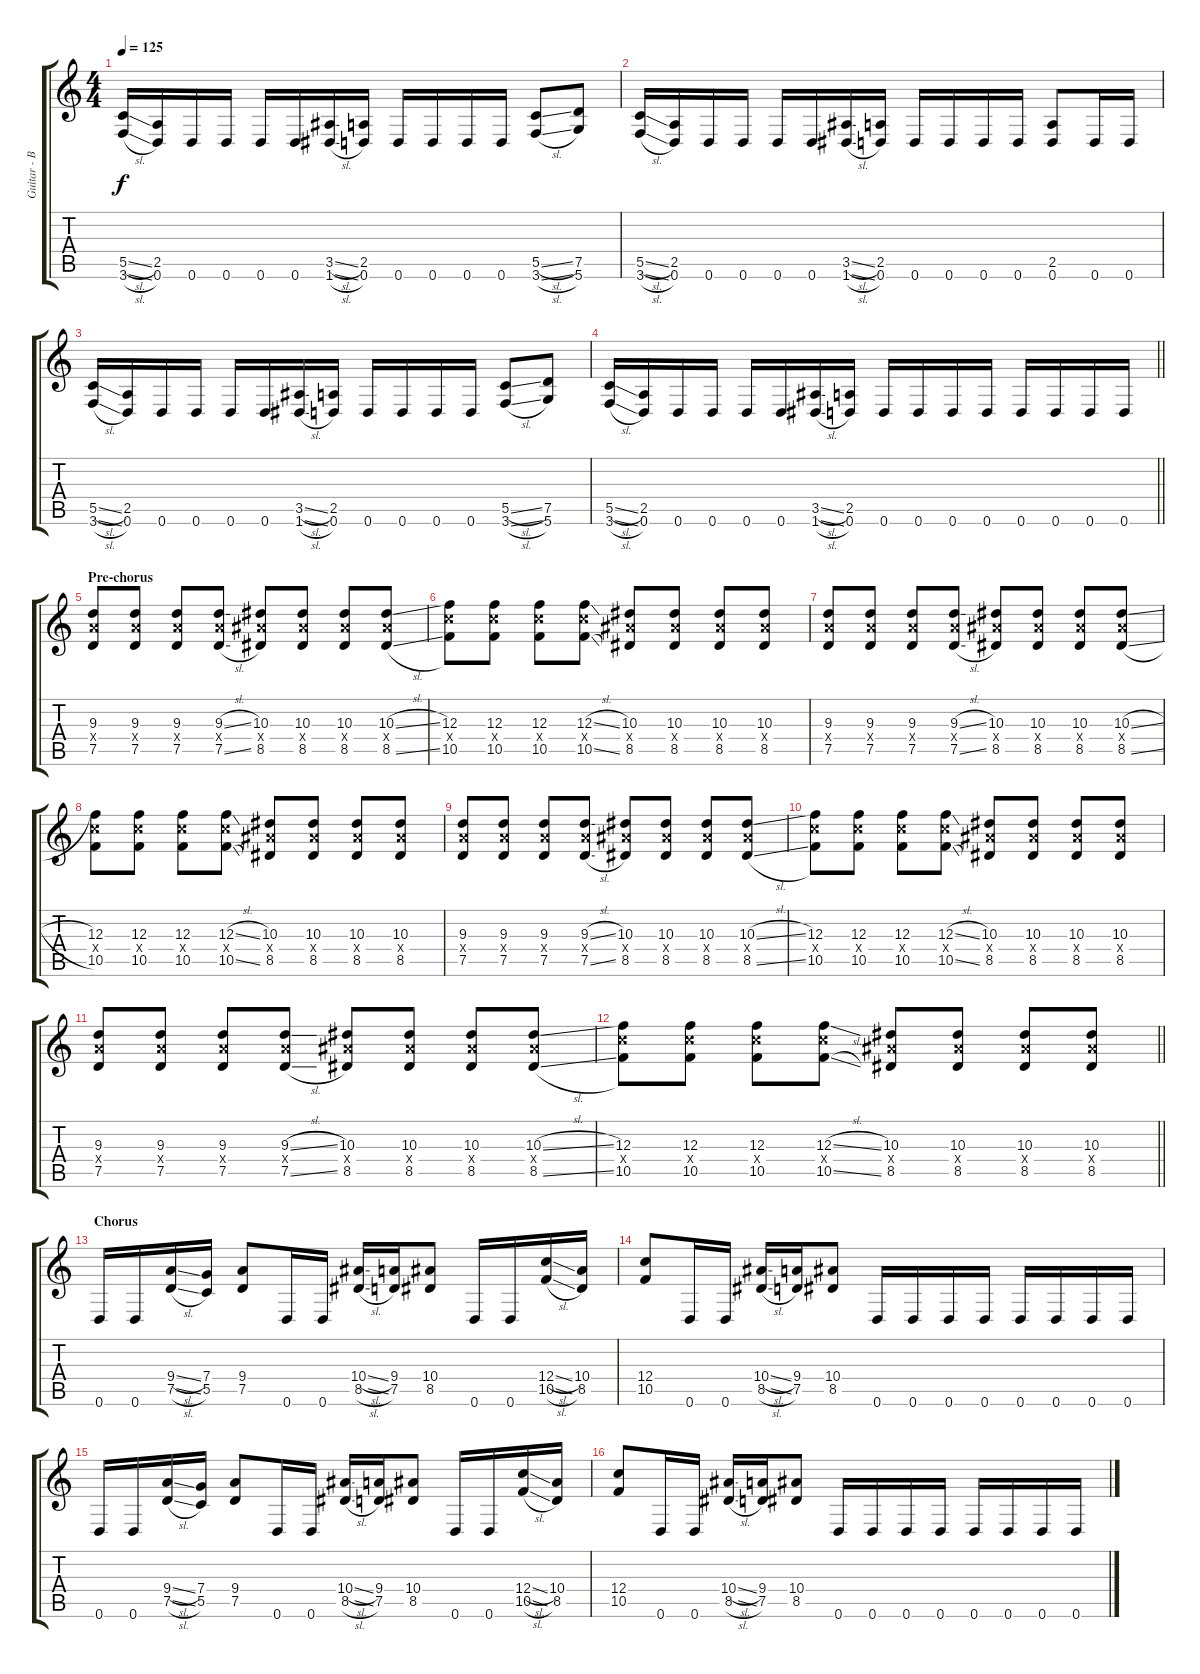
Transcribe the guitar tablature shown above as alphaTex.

\track ("Guitar - Bernd \"Bernemann\" Kost" "Guitar - B") {instrument overdrivenguitar}
\staff {score tabs}
\tuning (D4 A3 F3 C3 G2 D2) {hide}
\ts (4 4)
\tempo 125
\clef g2
\ks c
(5.5{sl} 3.6{sl}).16{dy f} (2.5 0.6).16 0.6.16 0.6.16 0.6.16 0.6.16 (3.5{sl} 1.6{sl}).16 (2.5 0.6).16 0.6.16 0.6.16 0.6.16 0.6.16 (5.5{sl} 3.6{sl}).8 (7.5 5.6).8 |
(5.5{sl} 3.6{sl}).16 (2.5 0.6).16 0.6.16 0.6.16 0.6.16 0.6.16 (3.5{sl} 1.6{sl}).16 (2.5 0.6).16 0.6.16 0.6.16 0.6.16 0.6.16 (2.5 0.6).8 0.6.16 0.6.16 |
(5.5{sl} 3.6{sl}).16 (2.5 0.6).16 0.6.16 0.6.16 0.6.16 0.6.16 (3.5{sl} 1.6{sl}).16 (2.5 0.6).16 0.6.16 0.6.16 0.6.16 0.6.16 (5.5{sl} 3.6{sl}).8 (7.5 5.6).8 |
\barLineRight lightlight
(5.5{sl} 3.6{sl}).16 (2.5 0.6).16 0.6.16 0.6.16 0.6.16 0.6.16 (3.5{sl} 1.6{sl}).16 (2.5 0.6).16 0.6.16 0.6.16 0.6.16 0.6.16 0.6.16 0.6.16 0.6.16 0.6.16 |
\section ("" "Pre-chorus")
(9.3 9.4{x} 7.5).8 (9.3 9.4{x} 7.5).8 (9.3 9.4{x} 7.5).8 (9.3{sl} 9.4{x} 7.5{sl}).8 (10.3 10.4{x} 8.5).8 (10.3 10.4{x} 8.5).8 (10.3 10.4{x} 8.5).8 (10.3{sl} 10.4{x} 8.5{sl}).8 |
(12.3 12.4{x} 10.5).8 (12.3 12.4{x} 10.5).8 (12.3 12.4{x} 10.5).8 (12.3{sl} 12.4{x} 10.5{sl}).8 (10.3 10.4{x} 8.5).8 (10.3 10.4{x} 8.5).8 (10.3 10.4{x} 8.5).8 (10.3 10.4{x} 8.5).8 |
(9.3 9.4{x} 7.5).8 (9.3 9.4{x} 7.5).8 (9.3 9.4{x} 7.5).8 (9.3{sl} 9.4{x} 7.5{sl}).8 (10.3 10.4{x} 8.5).8 (10.3 10.4{x} 8.5).8 (10.3 10.4{x} 8.5).8 (10.3{sl} 10.4{x} 8.5{sl}).8 |
(12.3 12.4{x} 10.5).8 (12.3 12.4{x} 10.5).8 (12.3 12.4{x} 10.5).8 (12.3{sl} 12.4{x} 10.5{sl}).8 (10.3 10.4{x} 8.5).8 (10.3 10.4{x} 8.5).8 (10.3 10.4{x} 8.5).8 (10.3 10.4{x} 8.5).8 |
(9.3 9.4{x} 7.5).8 (9.3 9.4{x} 7.5).8 (9.3 9.4{x} 7.5).8 (9.3{sl} 9.4{x} 7.5{sl}).8 (10.3 10.4{x} 8.5).8 (10.3 10.4{x} 8.5).8 (10.3 10.4{x} 8.5).8 (10.3{sl} 10.4{x} 8.5{sl}).8 |
(12.3 12.4{x} 10.5).8 (12.3 12.4{x} 10.5).8 (12.3 12.4{x} 10.5).8 (12.3{sl} 12.4{x} 10.5{sl}).8 (10.3 10.4{x} 8.5).8 (10.3 10.4{x} 8.5).8 (10.3 10.4{x} 8.5).8 (10.3 10.4{x} 8.5).8 |
(9.3 9.4{x} 7.5).8 (9.3 9.4{x} 7.5).8 (9.3 9.4{x} 7.5).8 (9.3{sl} 9.4{x} 7.5{sl}).8 (10.3 10.4{x} 8.5).8 (10.3 10.4{x} 8.5).8 (10.3 10.4{x} 8.5).8 (10.3{sl} 10.4{x} 8.5{sl}).8 |
\barLineRight lightlight
(12.3 12.4{x} 10.5).8 (12.3 12.4{x} 10.5).8 (12.3 12.4{x} 10.5).8 (12.3{sl} 12.4{x} 10.5{sl}).8 (10.3 10.4{x} 8.5).8 (10.3 10.4{x} 8.5).8 (10.3 10.4{x} 8.5).8 (10.3 10.4{x} 8.5).8 |
\section ("" "Chorus")
0.6.16 0.6.16 (9.4{sl} 7.5{sl}).16 (7.4 5.5).16 (9.4 7.5).8 0.6.16 0.6.16 (10.4{sl} 8.5{sl}).16 (9.4 7.5).16 (10.4 8.5).8 0.6.16 0.6.16 (12.4{sl} 10.5{sl}).16 (10.4 8.5).16 |
(12.4 10.5).8 0.6.16 0.6.16 (10.4{sl} 8.5{sl}).16 (9.4 7.5).16 (10.4 8.5).8 0.6.16 0.6.16 0.6.16 0.6.16 0.6.16 0.6.16 0.6.16 0.6.16 |
0.6.16 0.6.16 (9.4{sl} 7.5{sl}).16 (7.4 5.5).16 (9.4 7.5).8 0.6.16 0.6.16 (10.4{sl} 8.5{sl}).16 (9.4 7.5).16 (10.4 8.5).8 0.6.16 0.6.16 (12.4{sl} 10.5{sl}).16 (10.4 8.5).16 |
(12.4 10.5).8 0.6.16 0.6.16 (10.4{sl} 8.5{sl}).16 (9.4 7.5).16 (10.4 8.5).8 0.6.16 0.6.16 0.6.16 0.6.16 0.6.16 0.6.16 0.6.16 0.6.16
